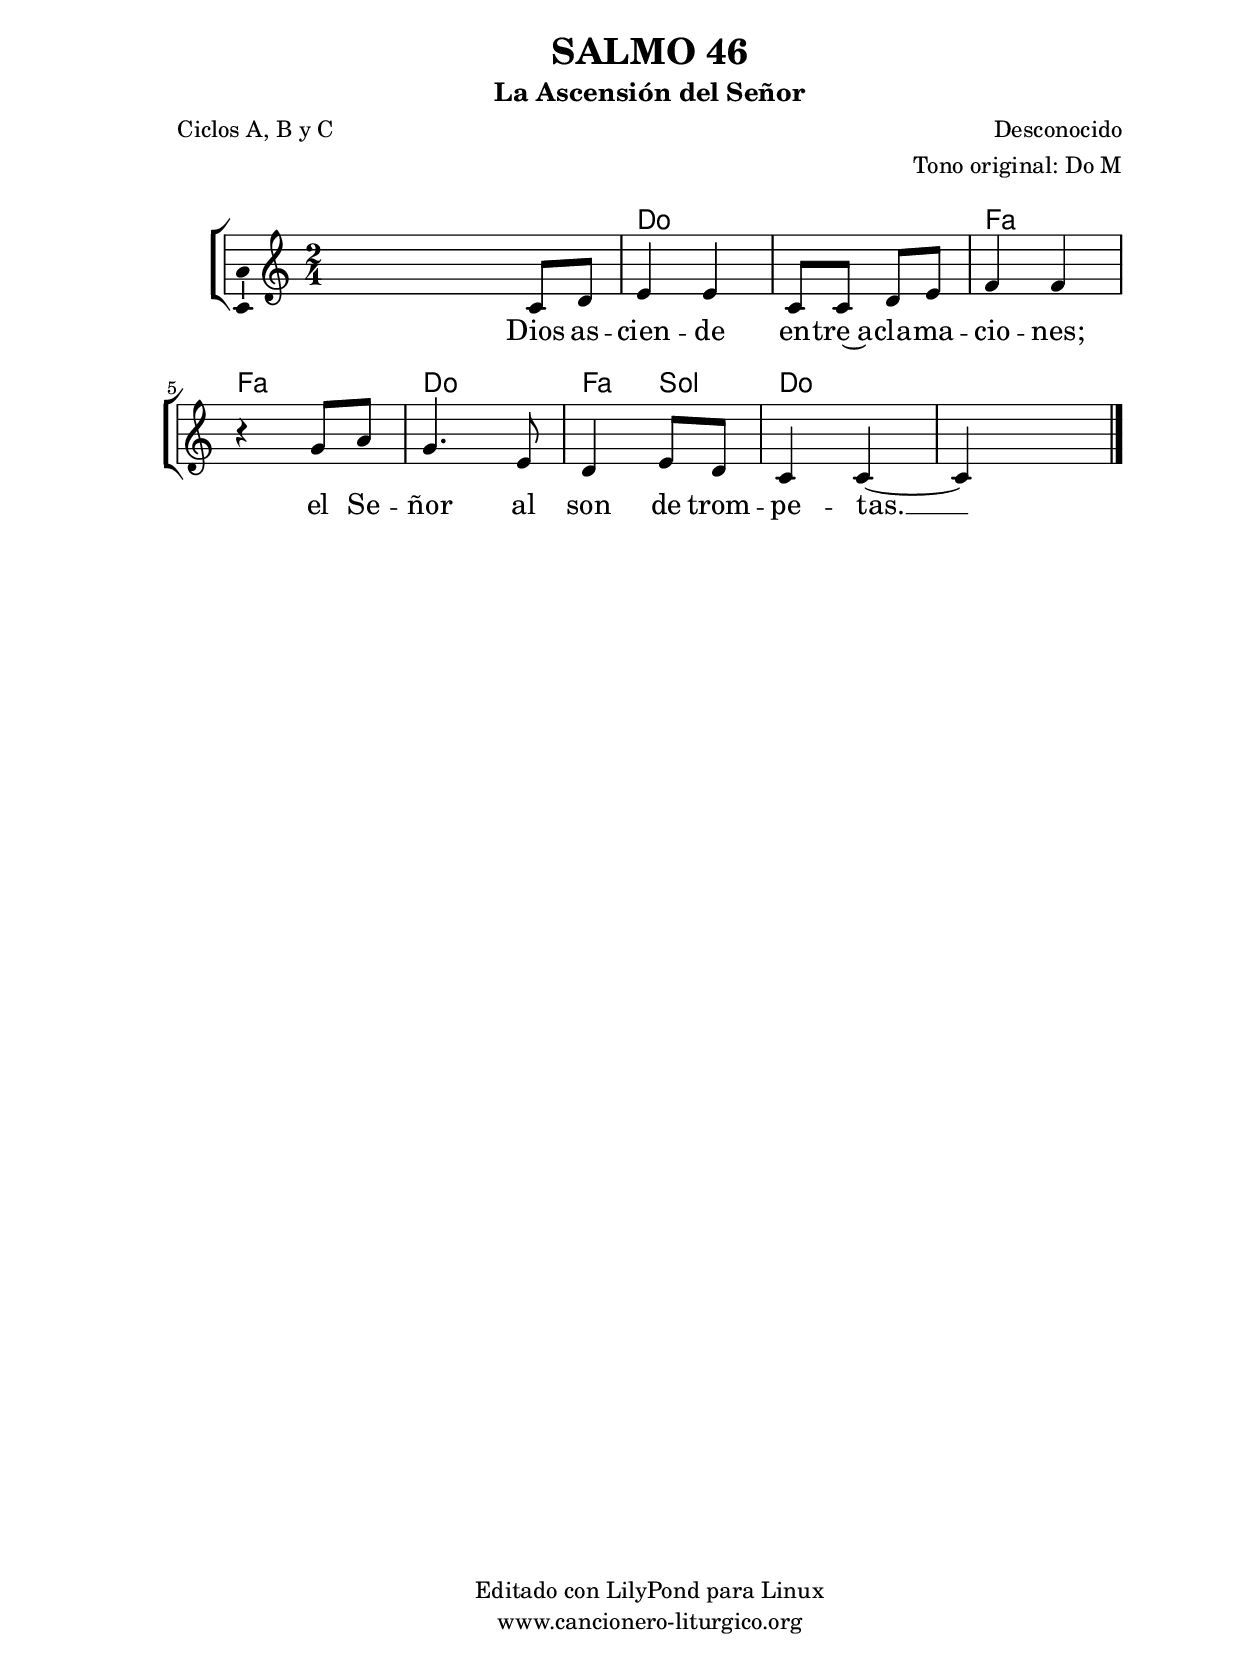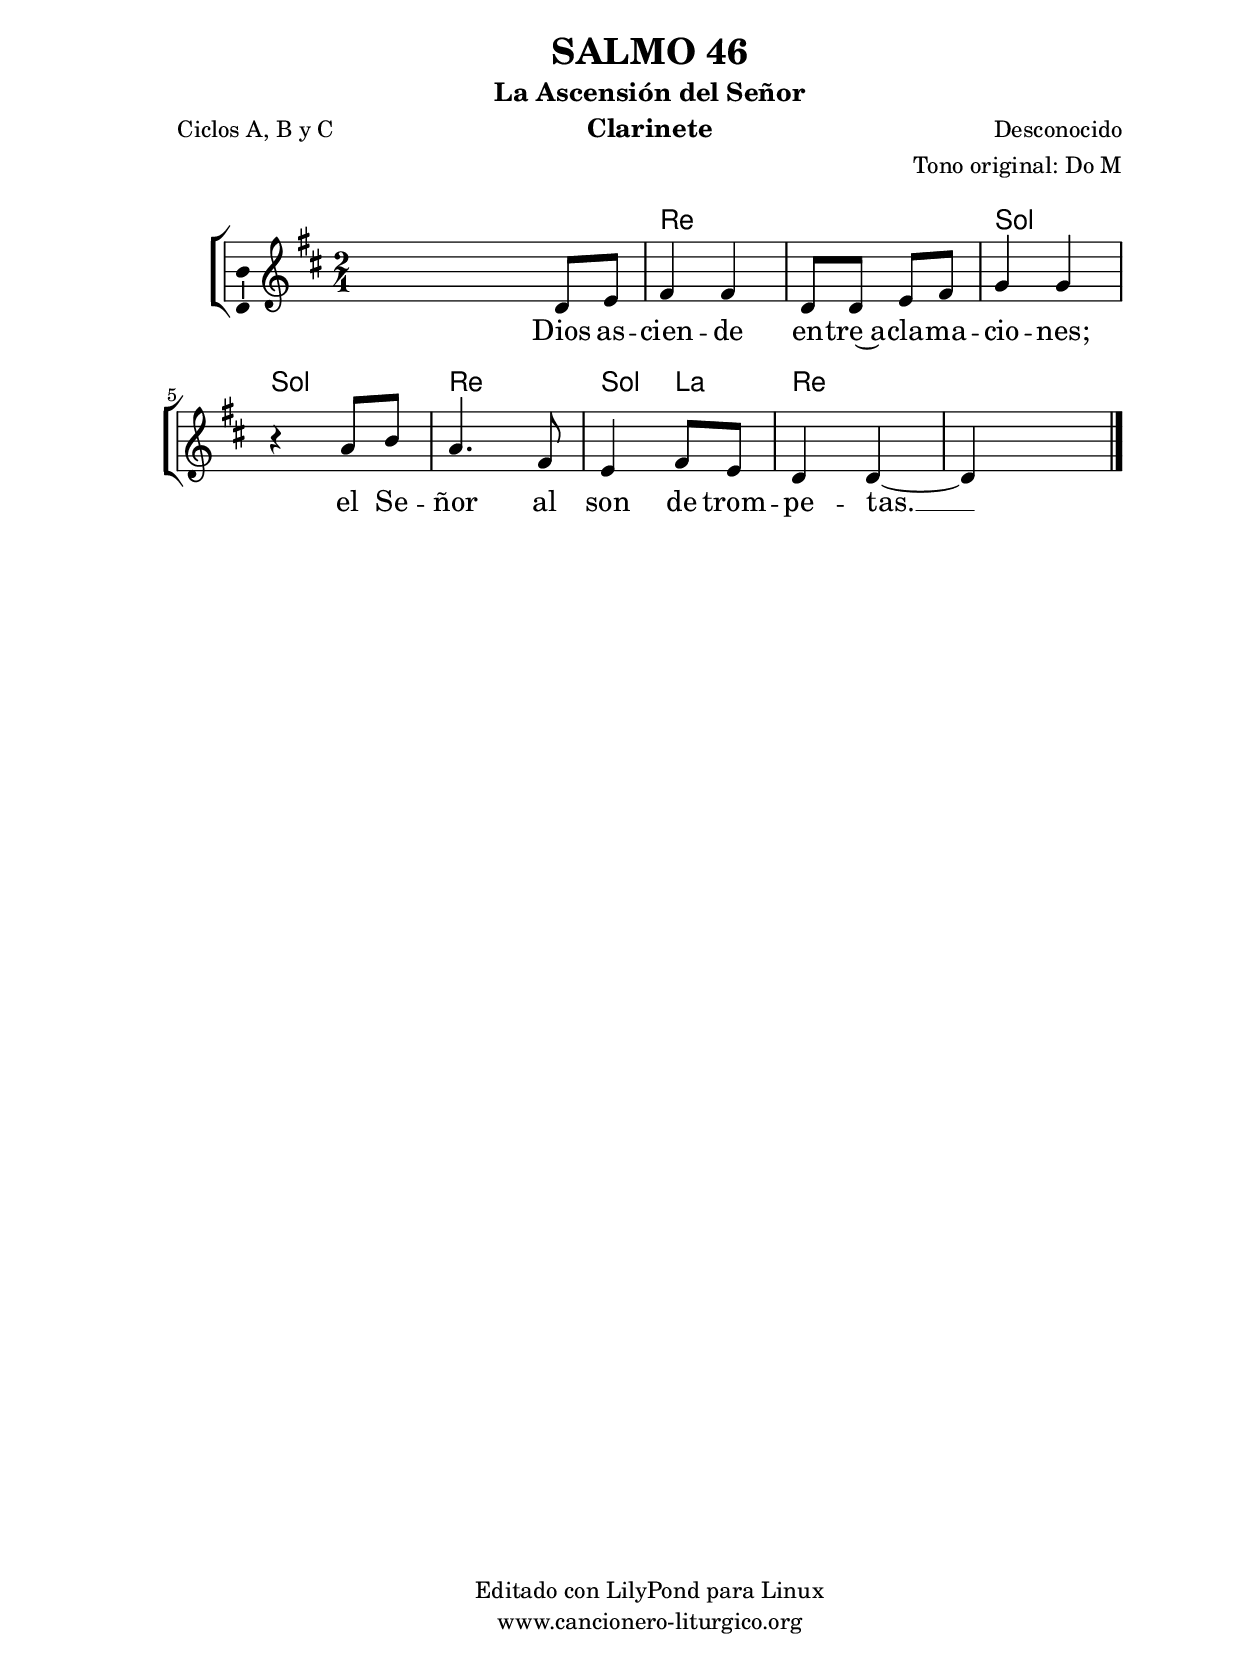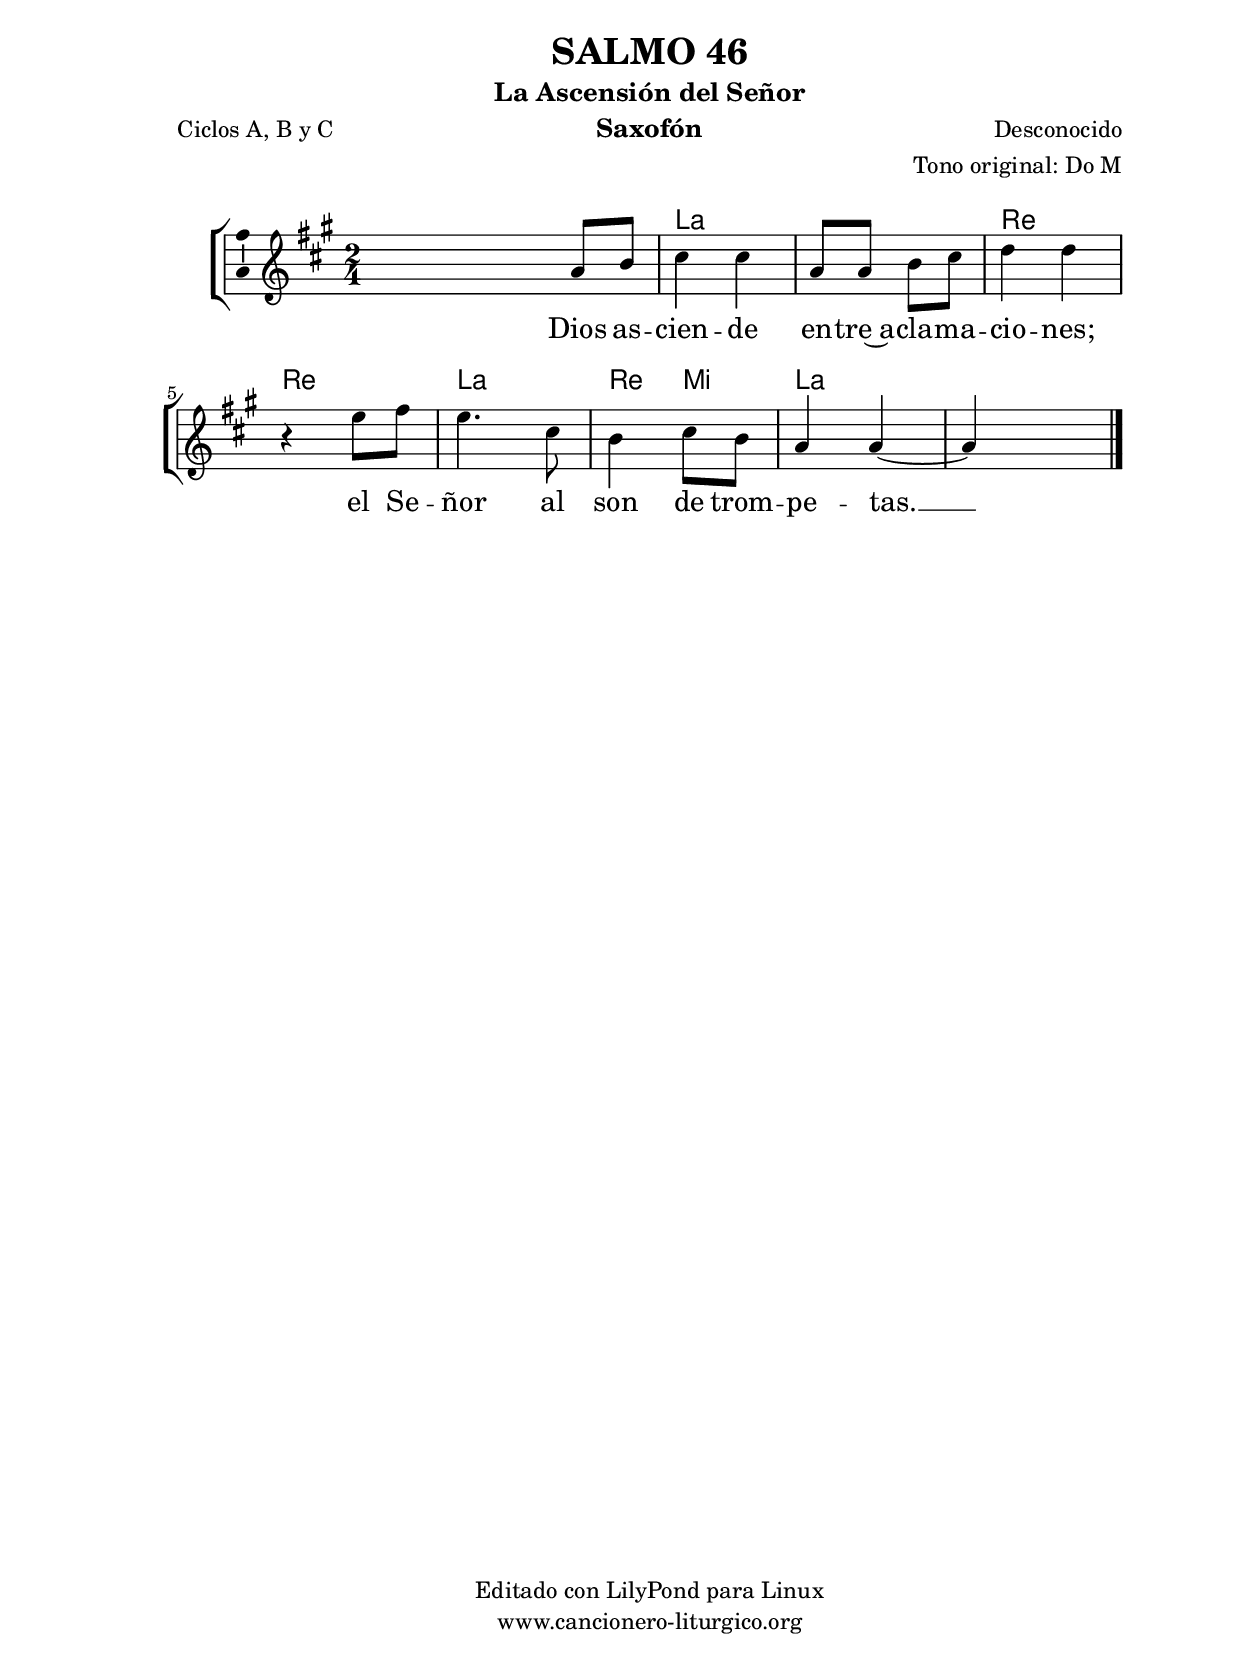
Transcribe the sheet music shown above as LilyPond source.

%
%para convertir .midi en .wav:
%timidity filename.midi -Ow -o finename.wav
%
%
%Para convertir de .wav a .mp3:
%lame -h -m j filename.wav
%
%
%para escuchar el midi:
%timidity nombrefichero.midi
%


%versión de lilypond para la que se ha escrito esta partitura:
\version "2.16.0"

	%Tamaño papel
	#(set-default-paper-size "a4")
	%Tamaño partitura
	#(set-global-staff-size 20)
	%No responde al pulsar sobre una nota
	#(ly:set-option 'point-and-click #f)

%parámetros del encabezamiento:
\header {
	title = "SALMO 46"
	subtitle = "La Ascensión del Señor"
	composer = "Desconocido"
	poet = "Ciclos A, B y C"
	meter = ""
	arranger = "Tono original: Do M"
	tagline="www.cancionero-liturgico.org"
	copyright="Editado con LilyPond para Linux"
	}

%parámetros asociados al papel:
\paper  {
	oddHeaderMarkup = \markup {\fill-line { \on-the-fly #not-first-page \fromproperty #'header:title \on-the-fly #not-first-page \fromproperty #'header:composer }}
	evenHeaderMarkup = \markup {\fill-line { \fromproperty #'header:composer \fromproperty #'header:title }}
	#(set-paper-size "a4")
	print-page-number = ##f
	first-page-number = 1
	print-first-page-number = ##f
%	head-separation = 3.0 \cm
	top-margin = 2.0 \cm
	bottom-margin = 0.5\cm
%%%	bottom-margin = -1.0\cm
	left-margin = 3.0 \cm
	line-width = 16.0 \cm 
	indent = 8\mm
	interscoreline = 2.\mm
	between-system-space = 15\mm
%	para que las partituras no llenen la hoja:
	ragged-bottom = ##t
%	idem para la última hoja:
	ragged-last-bottom = ##f
%	para que las partituras llenen el ancho del papel:
	ragged-last = ##f
	after-title-space = 2.5 \cm
%page-count=1
%system-count=8

	%Flexible Vertical Spacing
%	markup-markup-spacing =
%	#'((basic-distance . 15) (minimum-distance . 15) (padding . 3))
	markup-system-spacing =
	#'((basic-distance . 15) (minimum-distance . 15) (padding . 3))
	system-system-spacing =
	#'((basic-distance . 15) (minimum-distance . 15) (padding . 3))
	score-system-spacing =
	#'((basic-distance . 15) (minimum-distance . 15) (padding . 5))
%	top-system-spacing = % header
%	#'((basic-distance . 8) (minimum-distance . 0) (padding . 3))
%	top-markup-spacing =
%	#'((basic-distance . 20) (minimum-distance . 20) (padding . 3))
	last-bottom-spacing = % footer
	#'((basic-distance . 5) (minimum-distance . 5) (padding . 3))
%	score-markup-spacing =
%	#'((basic-distance . 16) (minimum-distance . 13) (padding . 3))

	}


%parámetros que afectan a toda la partitura:
global =  {
	%clave de sol (G):
	\clef G
	%armadura:
%	\transpose g f
	\key c \major
	\tempo 4=80
	\set Score.tempoHideNote = ##t
	}


acordes = {
	\italianChords
	\chordmode {
%	\transpose g f
{

s2
c2 c f f c f4 g c2

	}
	}
}

melodia = 
%	\transpose g f
{
	\relative c'{

\time 2/4
s4 c8 d
e4 e
c8 c d e
f4 f
r4 g8 a
g4. e8
d4 e8 d
c4 c~
c4 s4

	\bar "|."
	}
	}


texto = \lyricmode {
Dios as -- cien -- de en -- tre~a -- cla -- ma -- cio -- nes;
el Se -- ñor al son de trom -- pe -- tas. __
	}


acordesStaff = \context ChordNames = acordesStaff <<
	\set chordChanges = ##t
	\acordes
	>>


vozStaff = \context Voice = vozStaff
\with {\consists "Ambitus_engraver"}
<<
%	\set Staff.instrumentName = ""
%	\set Staff.shortInstrumentName = ""
%	\set Staff.midiInstrument = #"clarinet"
%	\set Staff.midiInstrument = #"cello"
%	\set Staff.midiInstrument = #"flute"
	\set Staff.midiInstrument = #"electric guitar (jazz)"
%	\set Staff.midiInstrument = #"english horn"
%	\set Staff.midiInstrument = #"violin"
%	\set Staff.midiInstrument = #"glockenspiel"
	\set Staff.midiMinimumVolume = #0.7
	\set Staff.midiMaximumVolume = #0.9
	\global
	\melodia
	>>


textoStaff = \context Lyrics = textoStaff <<
	\lyricsto vozStaff \texto
	>>

\book {
	\score {
		\context ChoirStaff {
			\override StaffGroup.SystemStartBracket #'collapse-height = #1
			\override Score.SystemStartBar #'collapse-height = #1
			<<
			\acordesStaff
			\vozStaff
			\textoStaff
			>>
			}
		\layout {
	    		\context {
				\Lyrics
				\override LyricText #'font-size = #2
				}
	   		 \context {
				\Score
				%fontSize = #3
				\override StaffSymbol #'staff-space = #(magstep +3)
				%\override Beam #'thickness = #0.55
				%\override SpacingSpanner #'spacing-increment = #1.0
				%\override Slur #'height-limit = #1.5
				}
			}
		}
	\score {
		\unfoldRepeats
		\context ChoirStaff {
			<<
			\acordesStaff
			\vozStaff
			>>
			}
		\midi {
	  		\context {
	  			\Score
				tempoWholesPerMinute = #(ly:make-moment 70 4)
				}
			}
		}
	}

%Partitura para clarinete
#(define output-suffix "C")
\book {
	\header{
		instrument = "Clarinete"
		}
	\score {
		\context ChoirStaff {
			\override StaffGroup.SystemStartBracket #'collapse-height = #1
			\override Score.SystemStartBar #'collapse-height = #1
\transpose c d
			<<
			\acordesStaff
			\vozStaff
			\textoStaff
			>>
			}
		\layout {
	    		\context {
				\Lyrics
				\override LyricText #'font-size = #2
				}
	   		 \context {
				\Score
				%fontSize = #3
				\override StaffSymbol #'staff-space = #(magstep +3)
				%\override Beam #'thickness = #0.55
				%\override SpacingSpanner #'spacing-increment = #1.0
				%\override Slur #'height-limit = #1.5
				}
			}
		}
	}

%Partitura para saxofón
#(define output-suffix "S")
\book {
	\header{
		instrument = "Saxofón"
		}
	\score {
		\context ChoirStaff {
			\override StaffGroup.SystemStartBracket #'collapse-height = #1
			\override Score.SystemStartBar #'collapse-height = #1
\transpose c a
			<<
			\acordesStaff
			\vozStaff
			\textoStaff
			>>
			}
		\layout {
	    		\context {
				\Lyrics
				\override LyricText #'font-size = #2
				}
	   		 \context {
				\Score
				%fontSize = #3
				\override StaffSymbol #'staff-space = #(magstep +3)
				%\override Beam #'thickness = #0.55
				%\override SpacingSpanner #'spacing-increment = #1.0
				%\override Slur #'height-limit = #1.5
				}
			}
		}
	}

